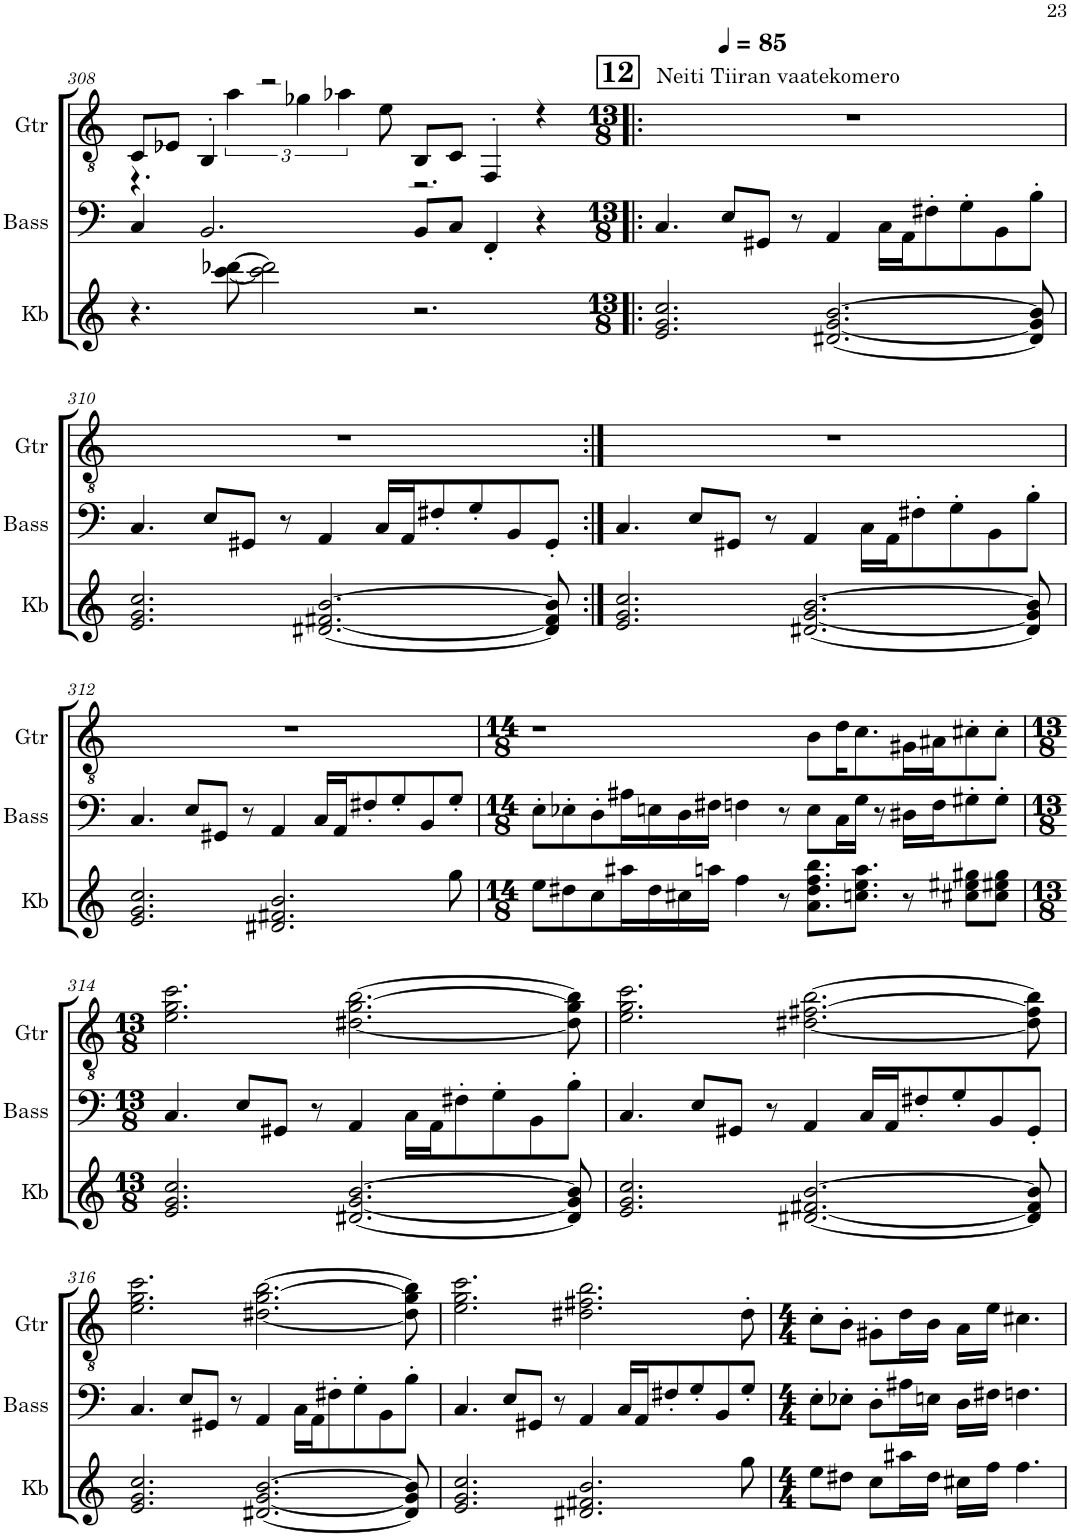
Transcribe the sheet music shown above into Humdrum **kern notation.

**kern	**kern	**kern
*part3	*part2	*part1
*staff3	*staff2	*staff1
*I"Keys	*I"Bass	*I"Guitar
*	*I'Bass	*I'Gtr
!!LO:PB:g=z
*clefG2	*clefF4	*clefGv2
*	*Trd7c12	*
*k[]	*k[]	*k[]
*M7/4	*M7/4	*M7/4
=308	=308	=308
*	*	*^
4.r	4C/	8C/L	4.r
.	.	8E-X/J	.
.	2.BB/	4BB'/	.
[8ccc\ [8ddd-X\	.	.	6a\
2ccc\] 2ddd-\]	.	2r	.
.	.	.	6g-X\
.	.	.	6a-X\
.	.	.	8e\
2.r	8BB/L	8BB/L	2.r
.	8C/J	8C/J	.
.	4FF'/	4FF'/	.
.	4r	4r	.
*	*	*v	*v
=309!|:	=309!|:	=309!|:
!!LO:REH:place=s1:a:B:cj:fs=14:t=12
*M13/8	*M13/8	*M13/8
*	*	*MM85
!	!	!LO:TX:a:t=Neiti Tiiran vaatekomero
2.e/ 2.g/ 2.cc/	4.C/	8%13r
.	8E/L	.
.	8GG#X/J	.
.	8r	.
[2.d#X/ [2.g/ [2.b/	4AA/	.
.	16C\LL	.
.	16AA\J	.
.	8F#X'\	.
.	8G'\	.
.	8BB\	.
8d#/] 8g/] 8b/]	8B'\J	.
!!LO:LB:g=z
=310	=310	=310
2.e/ 2.g/ 2.cc/	4.C/	8%13r
.	8E/L	.
.	8GG#X/J	.
.	8r	.
[2.d#X/ [2.f#X/ [2.b/	4AA/	.
.	16C/LL	.
.	16AA/J	.
.	8F#X'/	.
.	8G'/	.
.	8BB/	.
8d#/] 8f#/] 8b/]	8GG#'/J	.
=311:|!	=311:|!	=311:|!
2.e/ 2.g/ 2.cc/	4.C/	8%13r
.	8E/L	.
.	8GG#X/J	.
.	8r	.
[2.d#X/ [2.g/ [2.b/	4AA/	.
.	16C\LL	.
.	16AA\J	.
.	8F#X'\	.
.	8G'\	.
.	8BB\	.
8d#/] 8g/] 8b/]	8B'\J	.
!!LO:LB:g=z
=312	=312	=312
2.e/ 2.g/ 2.cc/	4.C/	8%13r
.	8E/L	.
.	8GG#X/J	.
.	8r	.
2.d#X/ 2.f#X/ 2.b/	4AA/	.
.	16C/LL	.
.	16AA/J	.
.	8F#X'/	.
.	8G'/	.
.	8BB/	.
8gg\	8G'/J	.
=313	=313	=313
*M14/8	*M14/8	*M14/8
8ee\L	8E'\L	1r
8dd#X\	8E-X'\	.
8cc\	8D'\	.
16aa#X\L	16A#X\L	.
16dd#\	16En\	.
16cc#X\	16D\	.
16aan\JJ	16F#X\JJ	.
4ff\	4Fn\	.
8r	8r	.
8.a\ 8.dd#\ 8.ff\ 8.bb\L	8E\L	8B\L
.	16C\L	16d\K
8.ccn\ 8.ee\ 8.aa\J	16G\JJ	8.c\
.	8r	.
8r	16D#X\LL	16G#X\L
.	16F\J	16A#X\J
8cc#X\ 8ee#X\ 8gg#X\L	8G#X'\	8c#X'\
8cc#\ 8ee#X\ 8gg#\J	8G#'\J	8c#'\J
!!LO:LB:g=z
=314	=314	=314
*M13/8	*M13/8	*M13/8
2.e/ 2.g/ 2.cc/	4.C/	2.e\ 2.g\ 2.cc\
.	8E/L	.
.	8GG#X/J	.
.	8r	.
[2.d#X/ [2.g/ [2.b/	4AA/	[2.d#X\ [2.g\ [2.b\
.	16C\LL	.
.	16AA\J	.
.	8F#X'\	.
.	8G'\	.
.	8BB\	.
8d#/] 8g/] 8b/]	8B'\J	8d#\] 8g\] 8b\]
=315	=315	=315
2.e/ 2.g/ 2.cc/	4.C/	2.e\ 2.g\ 2.cc\
.	8E/L	.
.	8GG#X/J	.
.	8r	.
[2.d#X/ [2.f#X/ [2.b/	4AA/	[2.d#X\ [2.f#X\ [2.b\
.	16C/LL	.
.	16AA/J	.
.	8F#X'/	.
.	8G'/	.
.	8BB/	.
8d#/] 8f#/] 8b/]	8GG#'/J	8d#\] 8f#\] 8b\]
!!LO:LB:g=z
=316	=316	=316
2.e/ 2.g/ 2.cc/	4.C/	2.e\ 2.g\ 2.cc\
.	8E/L	.
.	8GG#X/J	.
.	8r	.
[2.d#X/ [2.g/ [2.b/	4AA/	[2.d#X\ [2.g\ [2.b\
.	16C\LL	.
.	16AA\J	.
.	8F#X'\	.
.	8G'\	.
.	8BB\	.
8d#/] 8g/] 8b/]	8B'\J	8d#\] 8g\] 8b\]
=317	=317	=317
2.e/ 2.g/ 2.cc/	4.C/	2.e\ 2.g\ 2.cc\
.	8E/L	.
.	8GG#X/J	.
.	8r	.
2.d#X/ 2.f#X/ 2.b/	4AA/	2.d#X\ 2.f#X\ 2.b\
.	16C/LL	.
.	16AA/J	.
.	8F#X'/	.
.	8G'/	.
.	8BB/	.
8gg\	8G'/J	8d#'\
=318	=318	=318
*M4/4	*M4/4	*M4/4
8ee\L	8E'\L	8c'\L
8dd#X\J	8E-X'\J	8B'\J
8cc\L	8D'\L	8G#X'\L
16aa#X\L	16A#X\L	16d\L
16dd#\JJ	16En\JJ	16B\JJ
16cc#X\LL	16D\LL	16A\LL
16ff\JJ	16F#X\JJ	16e\JJ
4.ff\	4.Fn\	4.c#X\
=	=	=
*-	*-	*-
